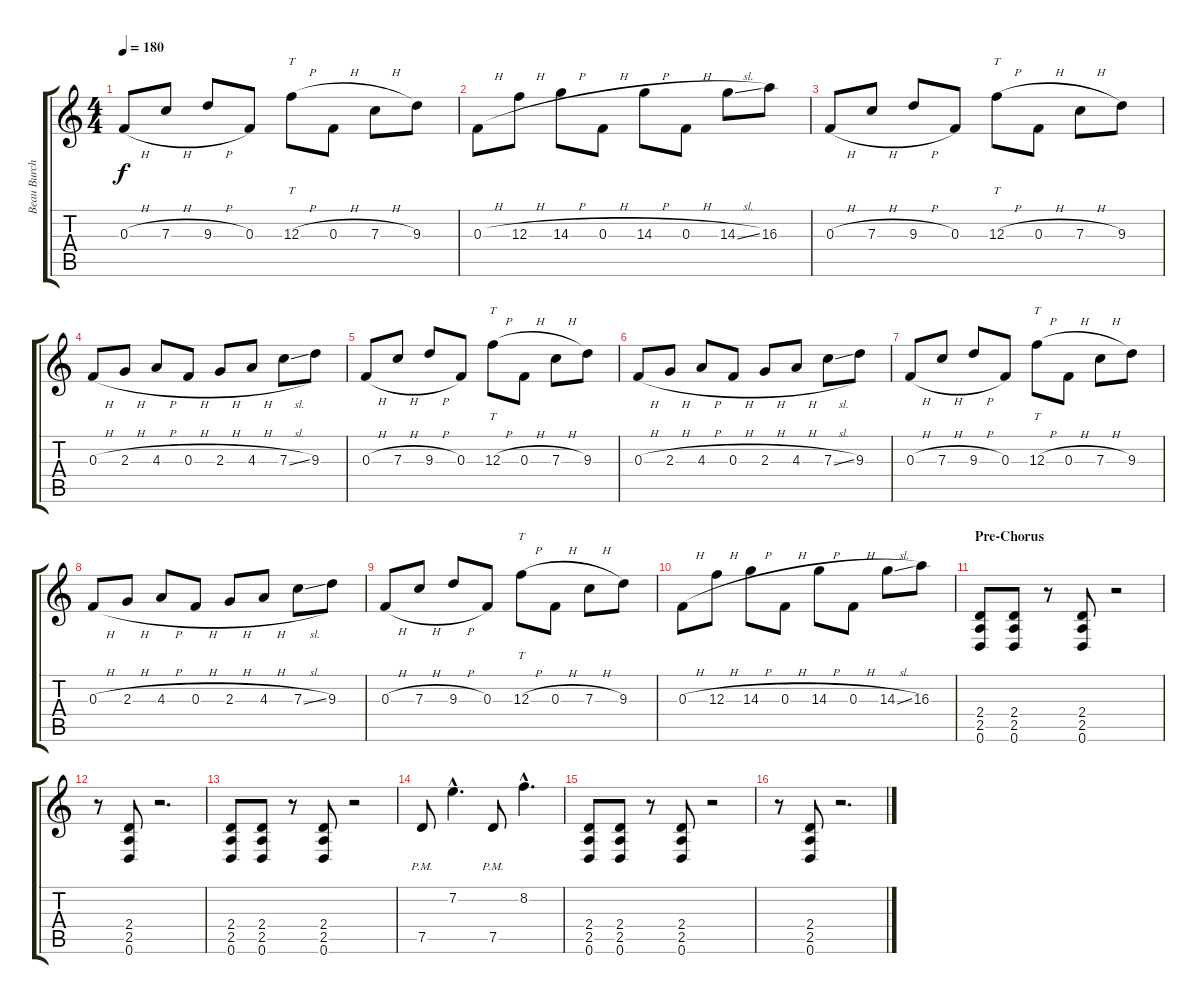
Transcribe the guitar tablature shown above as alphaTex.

\track ("Beau Burchell" "Beau Burch") {instrument overdrivenguitar}
\staff {score tabs}
\tuning (D4 A3 F3 C3 G2 D2) {hide}
\ts (4 4)
\tempo 180
\clef g2
\ks c
0.3{h}.8{dy f} 7.3{h}.8 9.3{h}.8 0.3.8 12.3{h}.8{tt} 0.3{h}.8 7.3{h}.8 9.3.8 |
0.3{h}.8 12.3{h}.8 14.3{h}.8 0.3{h}.8 14.3{h}.8 0.3{h}.8 14.3{sl}.8 16.3.8 |
0.3{h}.8 7.3{h}.8 9.3{h}.8 0.3.8 12.3{h}.8{tt} 0.3{h}.8 7.3{h}.8 9.3.8 |
0.3{h}.8 2.3{h}.8 4.3{h}.8 0.3{h}.8 2.3{h}.8 4.3{h}.8 7.3{sl}.8 9.3.8 |
0.3{h}.8 7.3{h}.8 9.3{h}.8 0.3.8 12.3{h}.8{tt} 0.3{h}.8 7.3{h}.8 9.3.8 |
0.3{h}.8 2.3{h}.8 4.3{h}.8 0.3{h}.8 2.3{h}.8 4.3{h}.8 7.3{sl}.8 9.3.8 |
0.3{h}.8 7.3{h}.8 9.3{h}.8 0.3.8 12.3{h}.8{tt} 0.3{h}.8 7.3{h}.8 9.3.8 |
0.3{h}.8 2.3{h}.8 4.3{h}.8 0.3{h}.8 2.3{h}.8 4.3{h}.8 7.3{sl}.8 9.3.8 |
0.3{h}.8 7.3{h}.8 9.3{h}.8 0.3.8 12.3{h}.8{tt} 0.3{h}.8 7.3{h}.8 9.3.8 |
0.3{h}.8 12.3{h}.8 14.3{h}.8 0.3{h}.8 14.3{h}.8 0.3{h}.8 14.3{sl}.8 16.3.8 |
\section ("" "Pre-Chorus")
(2.4 2.5 0.6).8 (2.4 2.5 0.6).8 r.8 (2.4 2.5 0.6).8 r.2 |
r.8 (2.4 2.5 0.6).8 r.2{d} |
(2.4 2.5 0.6).8 (2.4 2.5 0.6).8 r.8 (2.4 2.5 0.6).8 r.2 |
7.5{pm}.8 7.2{hac}.4{d} 7.5{pm}.8 8.2{hac}.4{d} |
(2.4 2.5 0.6).8 (2.4 2.5 0.6).8 r.8 (2.4 2.5 0.6).8 r.2 |
r.8 (2.4 2.5 0.6).8 r.2{d}
